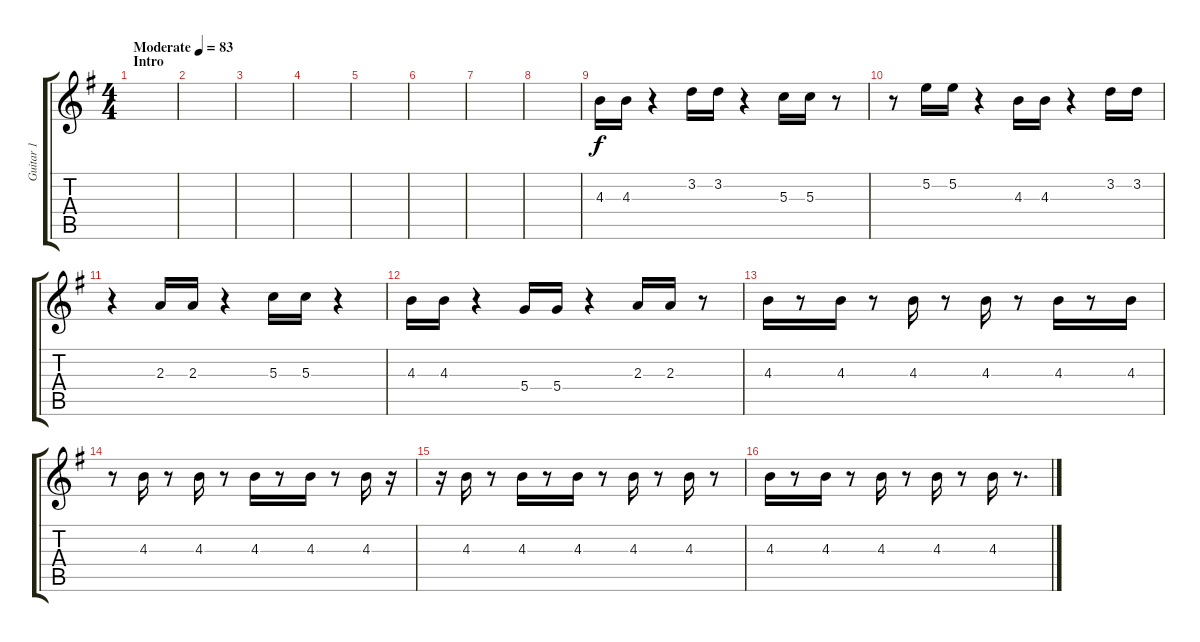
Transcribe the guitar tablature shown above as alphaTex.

\track ("Guitar 1" "Guitar 1") {instrument distortionguitar}
\staff {score tabs}
\tuning (E4 B3 G3 D3 A2 D2) {hide}
\ts (4 4)
\section ("" "Intro")
\tempo (83 "Moderate")
\clef g2
\ks eminor
|
|
|
|
|
|
|
|
4.3.16 4.3.16 r.4 3.2.16 3.2.16 r.4 5.3.16 5.3.16 r.8 |
r.8 5.2.16 5.2.16 r.4 4.3.16 4.3.16 r.4 3.2.16 3.2.16 |
r.4 2.3.16 2.3.16 r.4 5.3.16 5.3.16 r.4 |
4.3.16 4.3.16 r.4 5.4.16 5.4.16 r.4 2.3.16 2.3.16 r.8 |
4.3.16 r.8 4.3.16 r.8 4.3.16 r.8 4.3.16 r.8 4.3.16 r.8 4.3.16 |
r.8 4.3.16 r.8 4.3.16 r.8 4.3.16 r.8 4.3.16 r.8 4.3.16 r.16 |
r.16 4.3.16 r.8 4.3.16 r.8 4.3.16 r.8 4.3.16 r.8 4.3.16 r.8 |
4.3.16 r.8 4.3.16 r.8 4.3.16 r.8 4.3.16 r.8 4.3.16 r.8{d}
